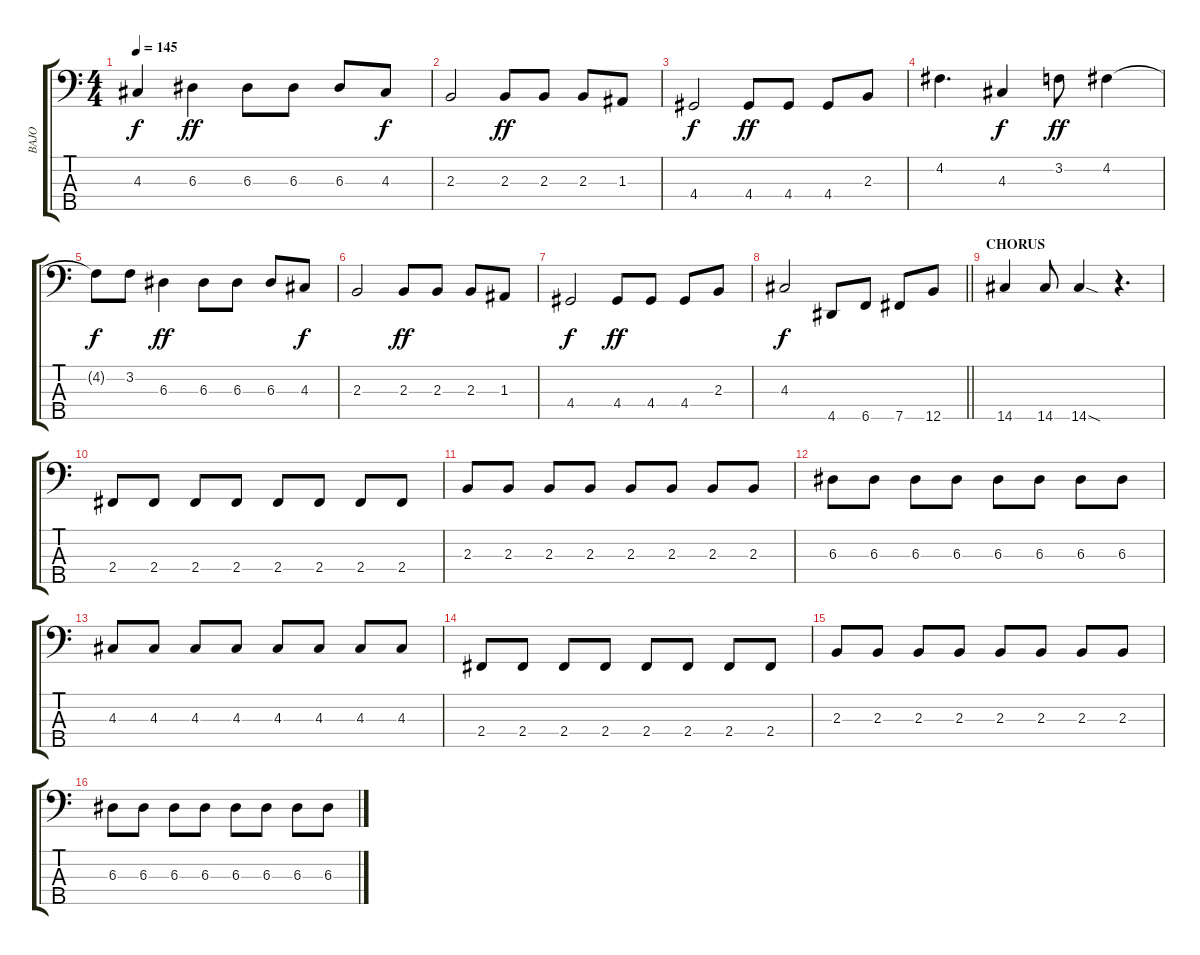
\track ("BAJO" "BAJO") {instrument electricbassfinger}
\staff {score tabs}
\tuning (G2 D2 A1 E1 B0) {hide}
\ts (4 4)
\tempo 145
\clef f4
\ks c
4.3.4{dy f} 6.3.4{dy ff} 6.3.8 6.3.8 6.3.8 4.3.8{dy f} |
2.3.2 2.3.8{dy ff} 2.3.8 2.3.8 1.3.8 |
4.4.2{dy f} 4.4.8{dy ff} 4.4.8 4.4.8 2.3.8 |
4.2.4{d} 4.3.4{dy f} 3.2.8{dy ff} 4.2.4 |
4.2{t}.8{dy f} 3.2.8 6.3.4{dy ff} 6.3.8 6.3.8 6.3.8 4.3.8{dy f} |
2.3.2 2.3.8{dy ff} 2.3.8 2.3.8 1.3.8 |
4.4.2{dy f} 4.4.8{dy ff} 4.4.8 4.4.8 2.3.8 |
\barLineRight lightlight
4.3.2{dy f} 4.5.8 6.5.8 7.5.8 12.5.8 |
\section ("" "CHORUS")
14.5.4 14.5.8 14.5{sod}.4 r.4{d} |
2.4.8 2.4.8 2.4.8 2.4.8 2.4.8 2.4.8 2.4.8 2.4.8 |
2.3.8 2.3.8 2.3.8 2.3.8 2.3.8 2.3.8 2.3.8 2.3.8 |
6.3.8 6.3.8 6.3.8 6.3.8 6.3.8 6.3.8 6.3.8 6.3.8 |
4.3.8 4.3.8 4.3.8 4.3.8 4.3.8 4.3.8 4.3.8 4.3.8 |
2.4.8 2.4.8 2.4.8 2.4.8 2.4.8 2.4.8 2.4.8 2.4.8 |
2.3.8 2.3.8 2.3.8 2.3.8 2.3.8 2.3.8 2.3.8 2.3.8 |
6.3.8 6.3.8 6.3.8 6.3.8 6.3.8 6.3.8 6.3.8 6.3.8
